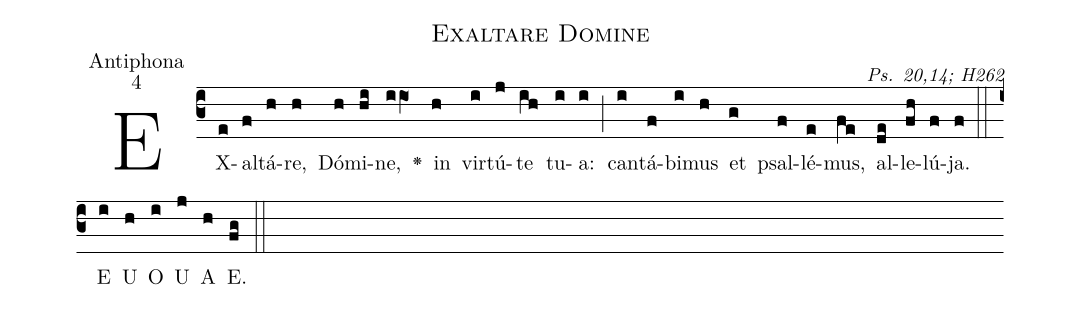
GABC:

name:Exaltare Domine;
office-part:Antiphona;
mode:4;
commentary:Ps. 20,14; H262;
%%
(c3)EX(e)al(f)tá(h)re,(h) Dó(h)mi(hi)ne,(iiO1) <v>\greheightstar</v>()
in(h) vir(i)tú(j)te(ih) tu(i)a:(i) (;)
can(i)tá(f)bi(i)mus(h) et(g) psal(f)lé(e)mus,(fe)
 al(de)le(fh)lú(f)ja.(f) (::)

E(i) U(h) O(i) U(j) A(h) E.(fg) (::)
